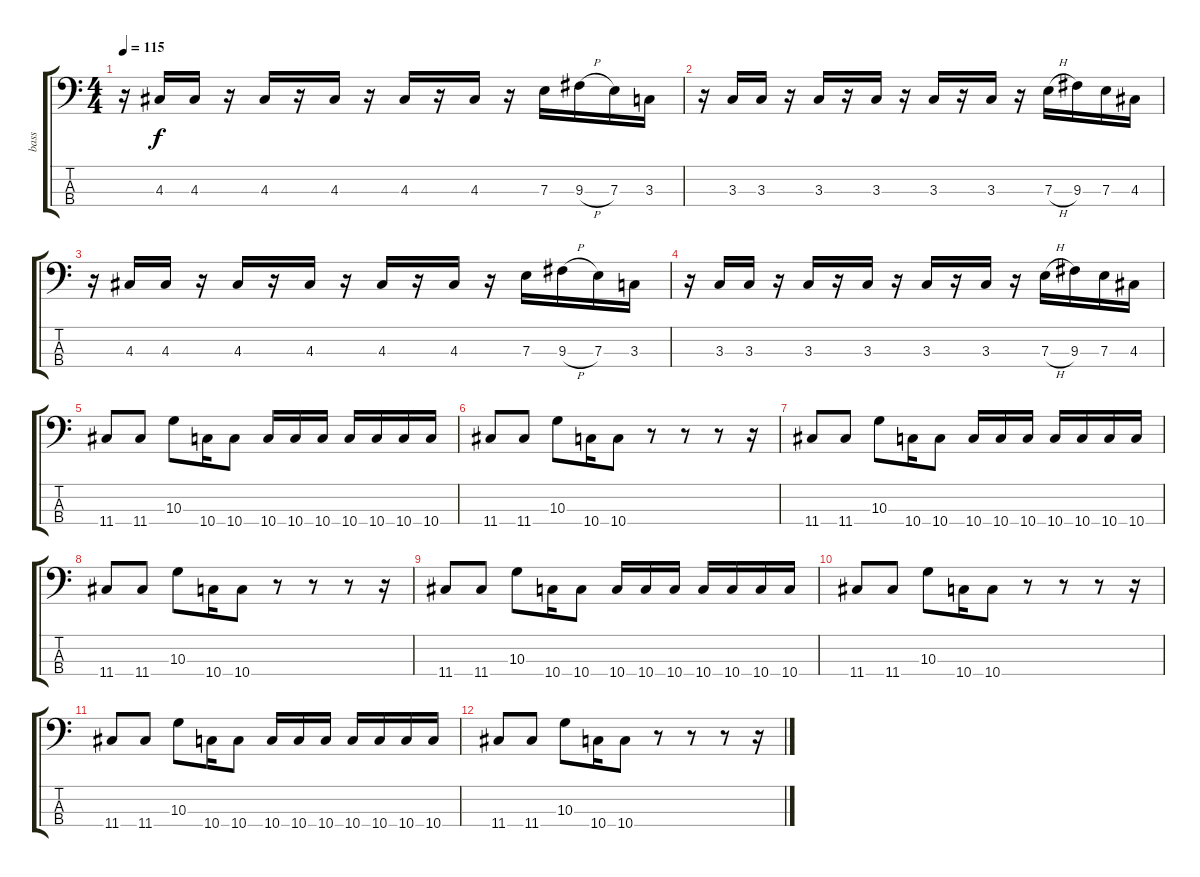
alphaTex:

\track ("bass" "bass") {instrument electricbasspick}
\staff {score tabs}
\tuning (G2 D2 A1 D1) {hide}
\ts (4 4)
\tempo 115
\clef f4
\ks c
r.16{dy f} 4.3.16 4.3.16 r.16 4.3.16 r.16 4.3.16 r.16 4.3.16 r.16 4.3.16 r.16 7.3.16 9.3{h}.16 7.3.16 3.3.16 |
r.16 3.3.16 3.3.16 r.16 3.3.16 r.16 3.3.16 r.16 3.3.16 r.16 3.3.16 r.16 7.3{h}.16 9.3.16 7.3.16 4.3.16 |
r.16 4.3.16 4.3.16 r.16 4.3.16 r.16 4.3.16 r.16 4.3.16 r.16 4.3.16 r.16 7.3.16 9.3{h}.16 7.3.16 3.3.16 |
r.16 3.3.16 3.3.16 r.16 3.3.16 r.16 3.3.16 r.16 3.3.16 r.16 3.3.16 r.16 7.3{h}.16 9.3.16 7.3.16 4.3.16 |
11.4.8 11.4.8 10.3.8 10.4.16 10.4.8 10.4.16 10.4.16 10.4.16 10.4.16 10.4.16 10.4.16 10.4.16 |
11.4.8 11.4.8 10.3.8 10.4.16 10.4.8 r.8 r.8 r.8 r.16 |
11.4.8 11.4.8 10.3.8 10.4.16 10.4.8 10.4.16 10.4.16 10.4.16 10.4.16 10.4.16 10.4.16 10.4.16 |
11.4.8 11.4.8 10.3.8 10.4.16 10.4.8 r.8 r.8 r.8 r.16 |
11.4.8 11.4.8 10.3.8 10.4.16 10.4.8 10.4.16 10.4.16 10.4.16 10.4.16 10.4.16 10.4.16 10.4.16 |
11.4.8 11.4.8 10.3.8 10.4.16 10.4.8 r.8 r.8 r.8 r.16 |
11.4.8 11.4.8 10.3.8 10.4.16 10.4.8 10.4.16 10.4.16 10.4.16 10.4.16 10.4.16 10.4.16 10.4.16 |
11.4.8 11.4.8 10.3.8 10.4.16 10.4.8 r.8 r.8 r.8 r.16
